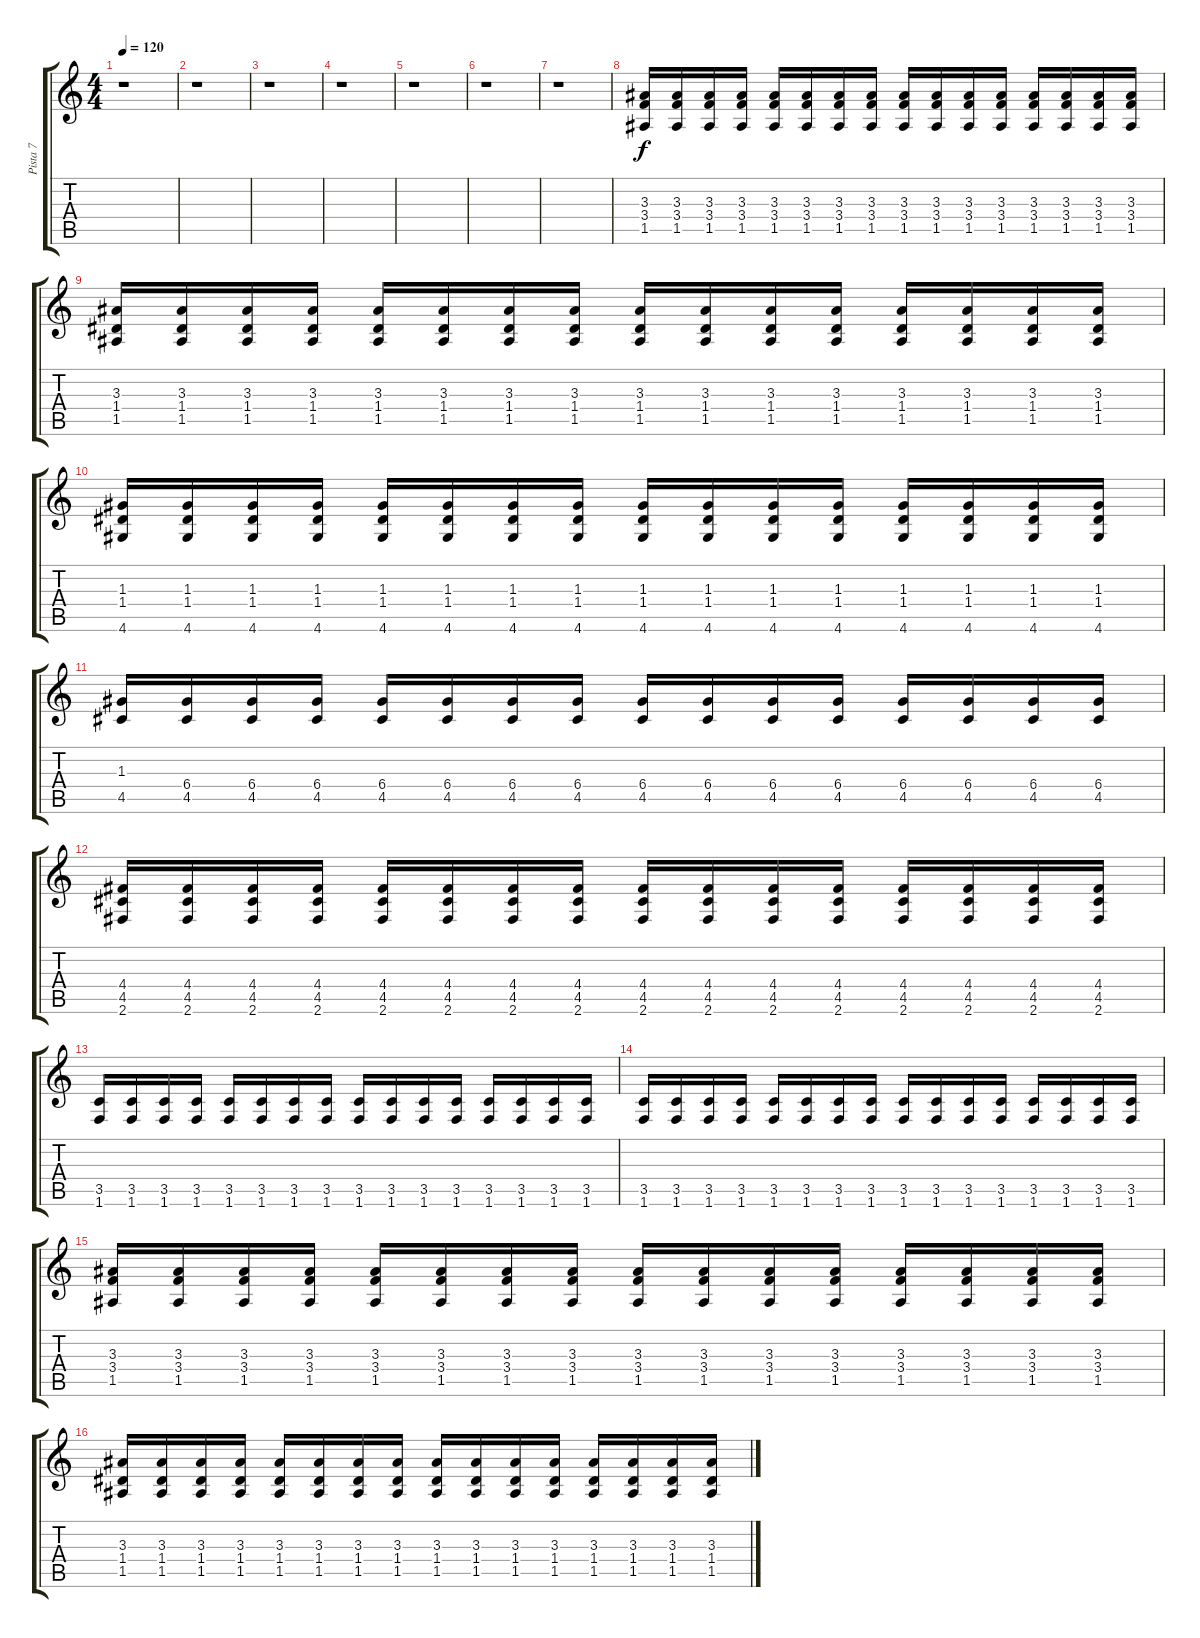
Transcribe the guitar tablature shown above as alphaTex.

\track ("Pista 7" "Pista 7") {instrument distortionguitar}
\staff {score tabs}
\tuning (E4 B3 G3 D3 A2 E2) {hide}
\ts (4 4)
\section ("" "")
\tempo 120
\clef g2
\ks c
r.1{dy f instrument distortionguitar} |
r.1 |
r.1 |
r.1 |
r.1 |
r.1 |
r.1 |
(3.3 3.4 1.5).16 (3.3 3.4 1.5).16 (3.3 3.4 1.5).16 (3.3 3.4 1.5).16 (3.3 3.4 1.5).16 (3.3 3.4 1.5).16 (3.3 3.4 1.5).16 (3.3 3.4 1.5).16 (3.3 3.4 1.5).16 (3.3 3.4 1.5).16 (3.3 3.4 1.5).16 (3.3 3.4 1.5).16 (3.3 3.4 1.5).16 (3.3 3.4 1.5).16 (3.3 3.4 1.5).16 (3.3 3.4 1.5).16 |
(3.3 1.4 1.5).16 (3.3 1.4 1.5).16 (3.3 1.4 1.5).16 (3.3 1.4 1.5).16 (3.3 1.4 1.5).16 (3.3 1.4 1.5).16 (3.3 1.4 1.5).16 (3.3 1.4 1.5).16 (3.3 1.4 1.5).16 (3.3 1.4 1.5).16 (3.3 1.4 1.5).16 (3.3 1.4 1.5).16 (3.3 1.4 1.5).16 (3.3 1.4 1.5).16 (3.3 1.4 1.5).16 (3.3 1.4 1.5).16 |
(1.3 1.4 4.6).16 (1.3 1.4 4.6).16 (1.3 1.4 4.6).16 (1.3 1.4 4.6).16 (1.3 1.4 4.6).16 (1.3 1.4 4.6).16 (1.3 1.4 4.6).16 (1.3 1.4 4.6).16 (1.3 1.4 4.6).16 (1.3 1.4 4.6).16 (1.3 1.4 4.6).16 (1.3 1.4 4.6).16 (1.3 1.4 4.6).16 (1.3 1.4 4.6).16 (1.3 1.4 4.6).16 (1.3 1.4 4.6).16 |
(1.3 4.5).16 (6.4 4.5).16 (6.4 4.5).16 (6.4 4.5).16 (6.4 4.5).16 (6.4 4.5).16 (6.4 4.5).16 (6.4 4.5).16 (6.4 4.5).16 (6.4 4.5).16 (6.4 4.5).16 (6.4 4.5).16 (6.4 4.5).16 (6.4 4.5).16 (6.4 4.5).16 (6.4 4.5).16 |
(4.4 4.5 2.6).16 (4.4 4.5 2.6).16 (4.4 4.5 2.6).16 (4.4 4.5 2.6).16 (4.4 4.5 2.6).16 (4.4 4.5 2.6).16 (4.4 4.5 2.6).16 (4.4 4.5 2.6).16 (4.4 4.5 2.6).16 (4.4 4.5 2.6).16 (4.4 4.5 2.6).16 (4.4 4.5 2.6).16 (4.4 4.5 2.6).16 (4.4 4.5 2.6).16 (4.4 4.5 2.6).16 (4.4 4.5 2.6).16 |
(3.5 1.6).16 (3.5 1.6).16 (3.5 1.6).16 (3.5 1.6).16 (3.5 1.6).16 (3.5 1.6).16 (3.5 1.6).16 (3.5 1.6).16 (3.5 1.6).16 (3.5 1.6).16 (3.5 1.6).16 (3.5 1.6).16 (3.5 1.6).16 (3.5 1.6).16 (3.5 1.6).16 (3.5 1.6).16 |
(3.5 1.6).16 (3.5 1.6).16 (3.5 1.6).16 (3.5 1.6).16 (3.5 1.6).16 (3.5 1.6).16 (3.5 1.6).16 (3.5 1.6).16 (3.5 1.6).16 (3.5 1.6).16 (3.5 1.6).16 (3.5 1.6).16 (3.5 1.6).16 (3.5 1.6).16 (3.5 1.6).16 (3.5 1.6).16 |
(3.3 3.4 1.5).16 (3.3 3.4 1.5).16 (3.3 3.4 1.5).16 (3.3 3.4 1.5).16 (3.3 3.4 1.5).16 (3.3 3.4 1.5).16 (3.3 3.4 1.5).16 (3.3 3.4 1.5).16 (3.3 3.4 1.5).16 (3.3 3.4 1.5).16 (3.3 3.4 1.5).16 (3.3 3.4 1.5).16 (3.3 3.4 1.5).16 (3.3 3.4 1.5).16 (3.3 3.4 1.5).16 (3.3 3.4 1.5).16 |
(3.3 1.4 1.5).16 (3.3 1.4 1.5).16 (3.3 1.4 1.5).16 (3.3 1.4 1.5).16 (3.3 1.4 1.5).16 (3.3 1.4 1.5).16 (3.3 1.4 1.5).16 (3.3 1.4 1.5).16 (3.3 1.4 1.5).16 (3.3 1.4 1.5).16 (3.3 1.4 1.5).16 (3.3 1.4 1.5).16 (3.3 1.4 1.5).16 (3.3 1.4 1.5).16 (3.3 1.4 1.5).16 (3.3 1.4 1.5).16
